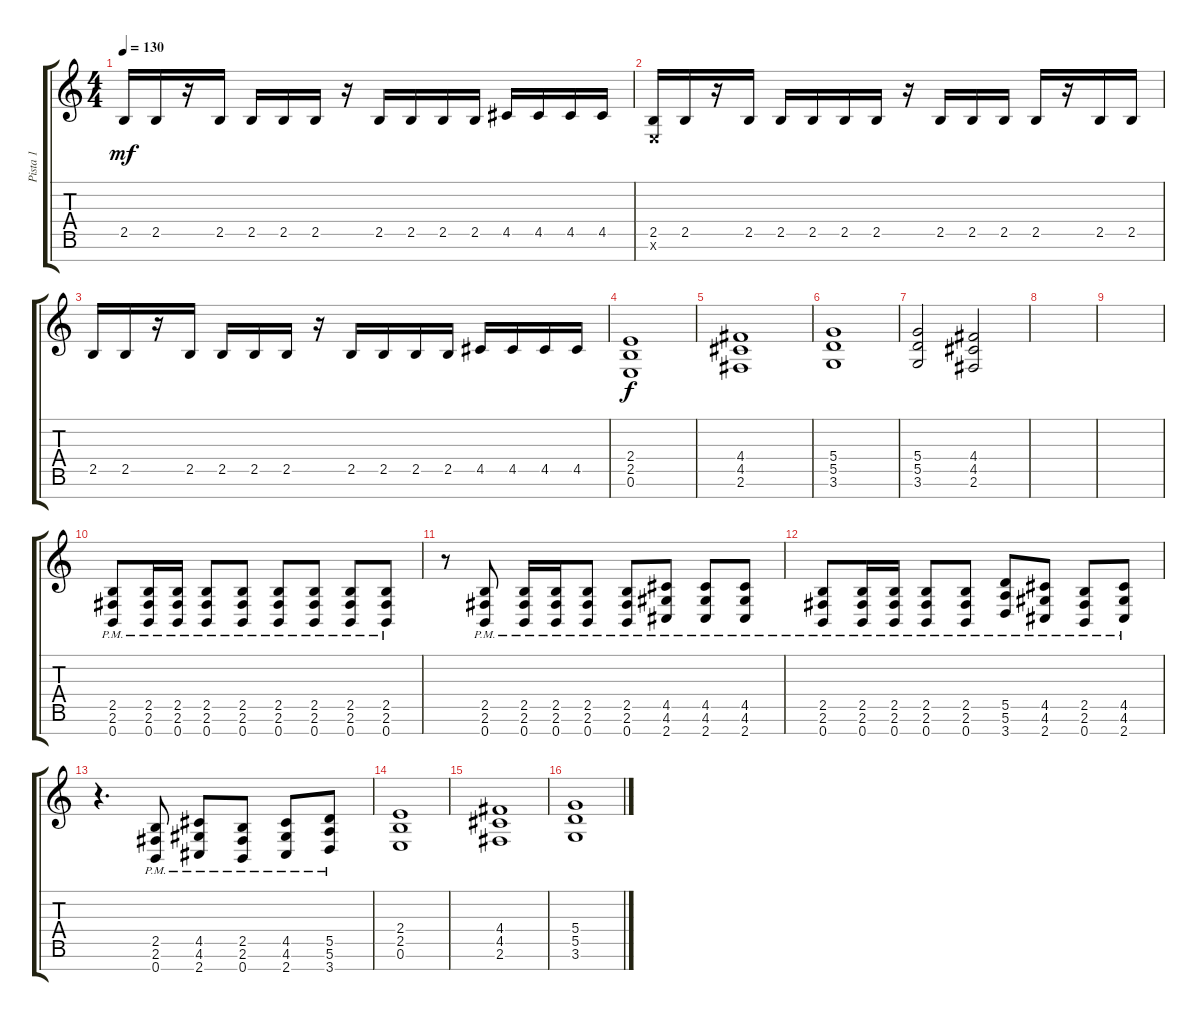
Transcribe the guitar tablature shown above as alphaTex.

\track ("Pista 1" "Pista 1") {instrument distortionguitar}
\staff {score tabs}
\tuning (E4 B3 G3 D3 A2 E2 B1) {hide}
\ts (4 4)
\tempo 130
\clef g2
\ks c
2.5.16{dy mf} 2.5.16 r.16 2.5.16 2.5.16 2.5.16 2.5.16 r.16 2.5.16 2.5.16 2.5.16 2.5.16 4.5.16 4.5.16 4.5.16 4.5.16 |
(2.5 0.6{x}).16 2.5.16 r.16 2.5.16 2.5.16 2.5.16 2.5.16 2.5.16 r.16 2.5.16 2.5.16 2.5.16 2.5.16 r.16 2.5.16 2.5.16 |
2.5.16 2.5.16 r.16 2.5.16 2.5.16 2.5.16 2.5.16 r.16 2.5.16 2.5.16 2.5.16 2.5.16 4.5.16 4.5.16 4.5.16 4.5.16 |
(2.4 2.5 0.6).1{dy f} |
(4.4 4.5 2.6).1 |
(5.4 5.5 3.6).1 |
(5.4 5.5 3.6).2 (4.4 4.5 2.6).2 |
|
|
(2.5{pm} 2.6{pm} 0.7{pm}).8 (2.5{pm} 2.6{pm} 0.7{pm}).16 (2.5{pm} 2.6{pm} 0.7{pm}).16 (2.5{pm} 2.6{pm} 0.7{pm}).8 (2.5{pm} 2.6{pm} 0.7{pm}).8 (2.5{pm} 2.6{pm} 0.7{pm}).8 (2.5{pm} 2.6{pm} 0.7{pm}).8 (2.5{pm} 2.6{pm} 0.7{pm}).8 (2.5{pm} 2.6{pm} 0.7{pm}).8 |
r.8 (2.5{pm} 2.6{pm} 0.7{pm}).8 (2.5{pm} 2.6{pm} 0.7{pm}).16 (2.5{pm} 2.6{pm} 0.7{pm}).16 (2.5{pm} 2.6{pm} 0.7{pm}).8 (2.5{pm} 2.6{pm} 0.7{pm}).8 (4.5{pm} 4.6{pm} 2.7{pm}).8 (4.5{pm} 4.6{pm} 2.7{pm}).8 (4.5{pm} 4.6{pm} 2.7{pm}).8 |
(2.5{pm} 2.6{pm} 0.7{pm}).8 (2.5{pm} 2.6{pm} 0.7{pm}).16 (2.5{pm} 2.6{pm} 0.7{pm}).16 (2.5{pm} 2.6{pm} 0.7{pm}).8 (2.5{pm} 2.6{pm} 0.7{pm}).8 (5.5{pm} 5.6{pm} 3.7{pm}).8 (4.5{pm} 4.6{pm} 2.7{pm}).8 (2.5{pm} 2.6{pm} 0.7{pm}).8 (4.5{pm} 4.6{pm} 2.7{pm}).8 |
r.4{d} (2.5{pm} 2.6{pm} 0.7{pm}).8 (4.5{pm} 4.6{pm} 2.7{pm}).8 (2.5{pm} 2.6{pm} 0.7{pm}).8 (4.5{pm} 4.6{pm} 2.7{pm}).8 (5.5{pm} 5.6{pm} 3.7{pm}).8 |
(2.4 2.5 0.6).1 |
(4.4 4.5 2.6).1 |
(5.4 5.5 3.6).1
